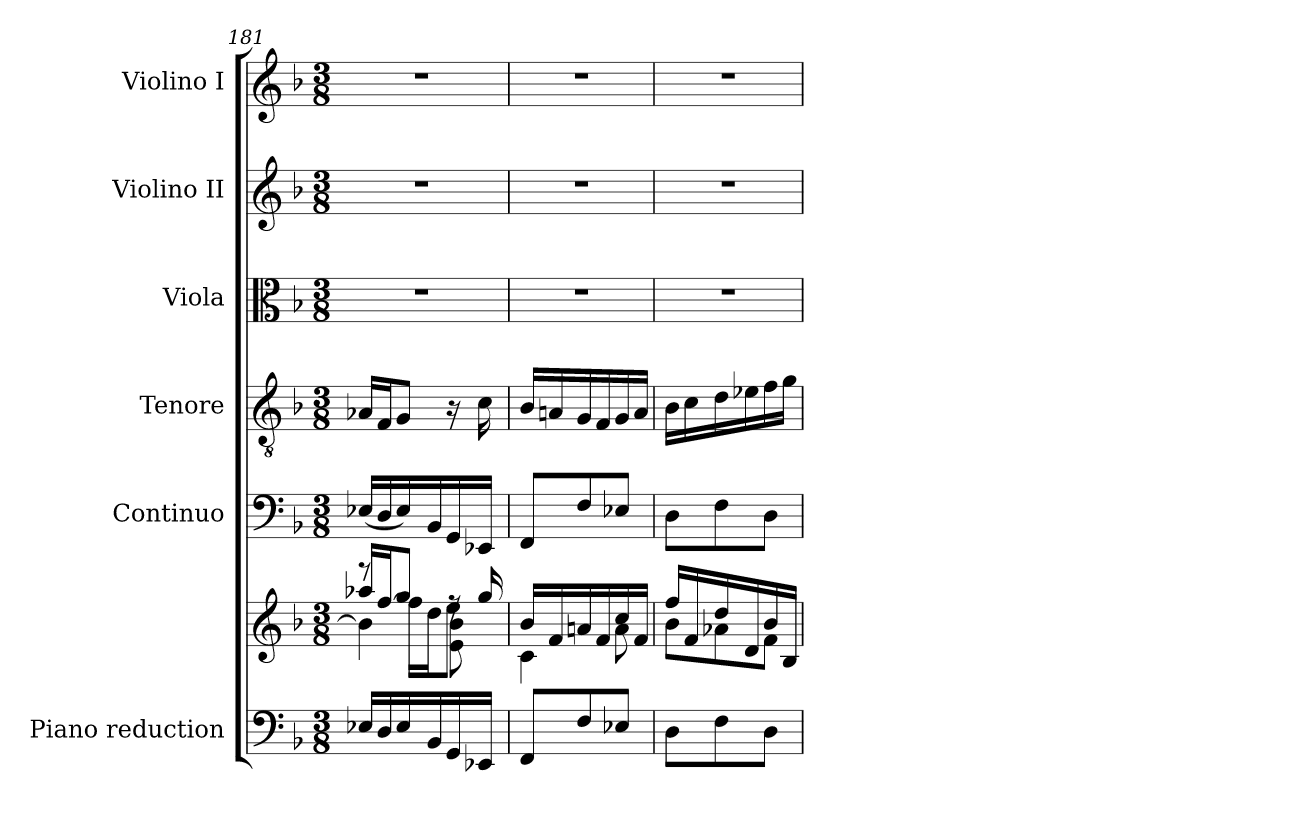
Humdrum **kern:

**kern	**kern	**kern	**kern	**kern	**kern	**kern
*part6	*part6	*part5	*part4	*part3	*part2	*part1
*staff7	*staff6	*staff5	*staff4	*staff3	*staff2	*staff1
*I"Piano reduction	*	*I"Continuo	*I"Tenore	*I"Viola	*I"Violino II	*I"Violino I
*I'Pno	*	*	*	*I'Vla	*I'Vln	*I'Vln
!!LO:LB:g=z
*clefF4	*clefG2	*clefF4	*clefGv2	*clefC3	*clefG2	*clefG2
*k[b-]	*k[b-]	*k[b-]	*k[b-]	*k[b-]	*k[b-]	*k[b-]
*M3/8	*M3/8	*M3/8	*M3/8	*M3/8	*M3/8	*M3/8
=181	=181	=181	=181	=181	=181	=181
*	*^	*	*	*	*	*
*	*	*^	*	*	*	*	*
16E-X/LL	16aa-X/LL	8reee	4b-\]	(<16E-X/LL	16A-X/LL	4.r	4.r	4.r
16D/	[16ff/J	.	.	16D/	16F/J	.	.	.
16E-/	8gg/J	16ff\LL]	.	16E-/)	8G/J	.	.	.
16BB-/	.	16dd\J	.	16BB-/	.	.	.	.
16GG/	16rff	8ee\J	8e\ 8b-\	16GG/	16r	.	.	.
16EE-X/JJ	16gg/	.	.	16EE-X/JJ	16c\	.	.	.
*	*	*v	*v	*	*	*	*	*
=182	=182	=182	=182	=182	=182	=182	=182
8FF/L	16b-/LL	4c\	8FF/L	16B-/LL	4.r	4.r	4.r
.	16f/	.	.	16An/	.	.	.
8F/	16an/	.	8F/	16G/	.	.	.
.	16f/	.	.	16F/	.	.	.
8E-X/J	16cc/	8a\	8E-X/J	16G/	.	.	.
.	16f/JJ	.	.	16A/JJ	.	.	.
=183	=183	=183	=183	=183	=183	=183	=183
8D\L	16ff/LL	8b-\L	8D\L	16B-\LL	4.r	4.r	4.r
.	16f/	.	.	16c\	.	.	.
8F\	16dd/	8a-X\	8F\	16d\	.	.	.
.	16d/	.	.	16e-X\	.	.	.
8D\J	16b-/	8f\J	8D\J	16f\	.	.	.
.	16B-/JJ	.	.	16g\JJ	.	.	.
*	*v	*v	*	*	*	*	*
=	=	=	=	=	=	=
*-	*-	*-	*-	*-	*-	*-
